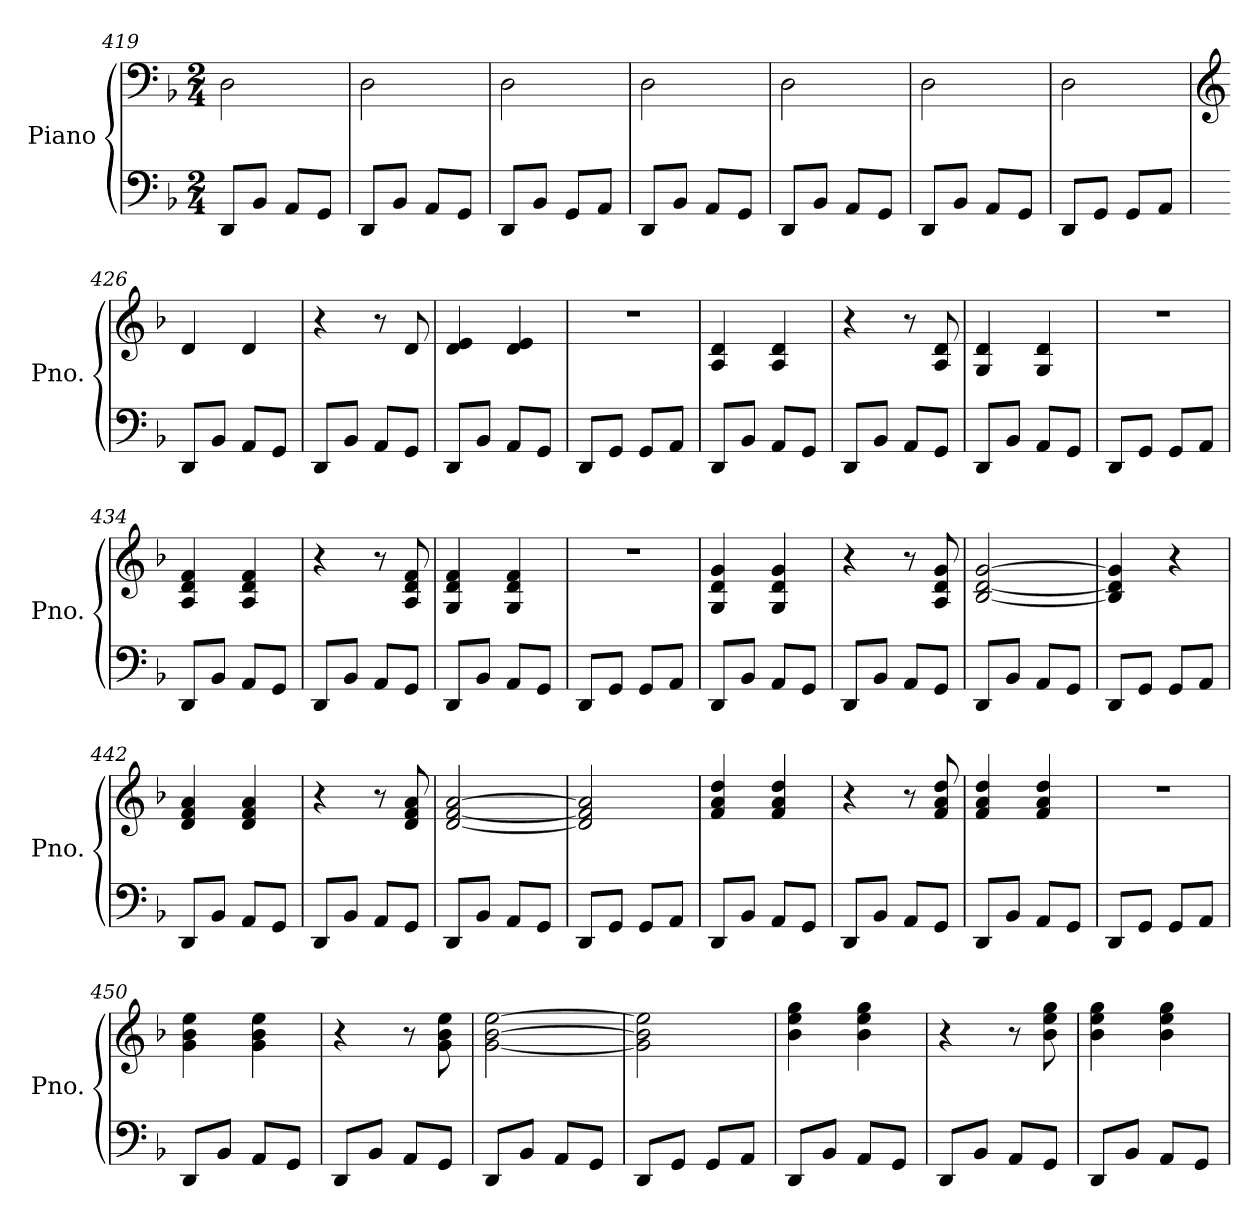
**kern	**kern
*part1	*part1
*staff2	*staff1
*I"Piano	*
*I'Pno.	*
!!LO:LB:g=z
*clefF4	*clefF4
*k[b-]	*k[b-]
*M2/4	*M2/4
=419	=419
8DD/L	2D\
8BB-/J	.
8AA/L	.
8GG/J	.
=420	=420
8DD/L	2D\
8BB-/J	.
8AA/L	.
8GG/J	.
=421	=421
8DD/L	2D\
8BB-/J	.
8GG/L	.
8AA/J	.
=422	=422
8DD/L	2D\
8BB-/J	.
8AA/L	.
8GG/J	.
=423	=423
8DD/L	2D\
8BB-/J	.
8AA/L	.
8GG/J	.
=424	=424
8DD/L	2D\
8BB-/J	.
8AA/L	.
8GG/J	.
=425	=425
8DD/L	2D\
8GG/J	.
8GG/L	.
8AA/J	.
=426	=426
*	*clefG2
8DD/L	4d/
8BB-/J	.
8AA/L	4d/
8GG/J	.
=427	=427
8DD/L	4r
8BB-/J	.
8AA/L	8r
8GG/J	8d/
!!LO:PB:g=z
=428	=428
8DD/L	4d/ 4e/
8BB-/J	.
8AA/L	4d/ 4e/
8GG/J	.
=429	=429
8DD/L	2r
8GG/J	.
8GG/L	.
8AA/J	.
=430	=430
8DD/L	4A/ 4d/
8BB-/J	.
8AA/L	4A/ 4d/
8GG/J	.
=431	=431
8DD/L	4r
8BB-/J	.
8AA/L	8r
8GG/J	8A/ 8d/
=432	=432
8DD/L	4G/ 4d/
8BB-/J	.
8AA/L	4G/ 4d/
8GG/J	.
=433	=433
8DD/L	2r
8GG/J	.
8GG/L	.
8AA/J	.
=434	=434
8DD/L	4A/ 4d/ 4f/
8BB-/J	.
8AA/L	4A/ 4d/ 4f/
8GG/J	.
=435	=435
8DD/L	4r
8BB-/J	.
8AA/L	8r
8GG/J	8A/ 8d/ 8f/
=436	=436
8DD/L	4G/ 4d/ 4f/
8BB-/J	.
8AA/L	4G/ 4d/ 4f/
8GG/J	.
!!LO:LB:g=z
=437	=437
8DD/L	2r
8GG/J	.
8GG/L	.
8AA/J	.
=438	=438
8DD/L	4G/ 4d/ 4g/
8BB-/J	.
8AA/L	4G/ 4d/ 4g/
8GG/J	.
=439	=439
8DD/L	4r
8BB-/J	.
8AA/L	8r
8GG/J	8A/ 8d/ 8g/
=440	=440
8DD/L	[2B-/ [2d/ [2g/
8BB-/J	.
8AA/L	.
8GG/J	.
=441	=441
8DD/L	4B-/] 4d/] 4g/]
8GG/J	.
8GG/L	4r
8AA/J	.
=442	=442
8DD/L	4d/ 4f/ 4a/
8BB-/J	.
8AA/L	4d/ 4f/ 4a/
8GG/J	.
=443	=443
8DD/L	4r
8BB-/J	.
8AA/L	8r
8GG/J	8d/ 8f/ 8a/
=444	=444
8DD/L	[2d/ [2f/ [2a/
8BB-/J	.
8AA/L	.
8GG/J	.
=445	=445
8DD/L	2d/] 2f/] 2a/]
8GG/J	.
8GG/L	.
8AA/J	.
!!LO:LB:g=z
=446	=446
8DD/L	4f/ 4a/ 4dd/
8BB-/J	.
8AA/L	4f/ 4a/ 4dd/
8GG/J	.
=447	=447
8DD/L	4r
8BB-/J	.
8AA/L	8r
8GG/J	8f/ 8a/ 8dd/
=448	=448
8DD/L	4f/ 4a/ 4dd/
8BB-/J	.
8AA/L	4f/ 4a/ 4dd/
8GG/J	.
=449	=449
8DD/L	2r
8GG/J	.
8GG/L	.
8AA/J	.
=450	=450
8DD/L	4g\ 4b-\ 4ee\
8BB-/J	.
8AA/L	4g\ 4b-\ 4ee\
8GG/J	.
=451	=451
8DD/L	4r
8BB-/J	.
8AA/L	8r
8GG/J	8g\ 8b-\ 8ee\
=452	=452
8DD/L	[2g\ [2b-\ [2ee\
8BB-/J	.
8AA/L	.
8GG/J	.
=453	=453
8DD/L	2g\] 2b-\] 2ee\]
8GG/J	.
8GG/L	.
8AA/J	.
=454	=454
8DD/L	4b-\ 4ee\ 4gg\
8BB-/J	.
8AA/L	4b-\ 4ee\ 4gg\
8GG/J	.
!!LO:LB:g=z
=455	=455
8DD/L	4r
8BB-/J	.
8AA/L	8r
8GG/J	8b-\ 8ee\ 8gg\
=456	=456
8DD/L	4b-\ 4ee\ 4gg\
8BB-/J	.
8AA/L	4b-\ 4ee\ 4gg\
8GG/J	.
=	=
*-	*-
